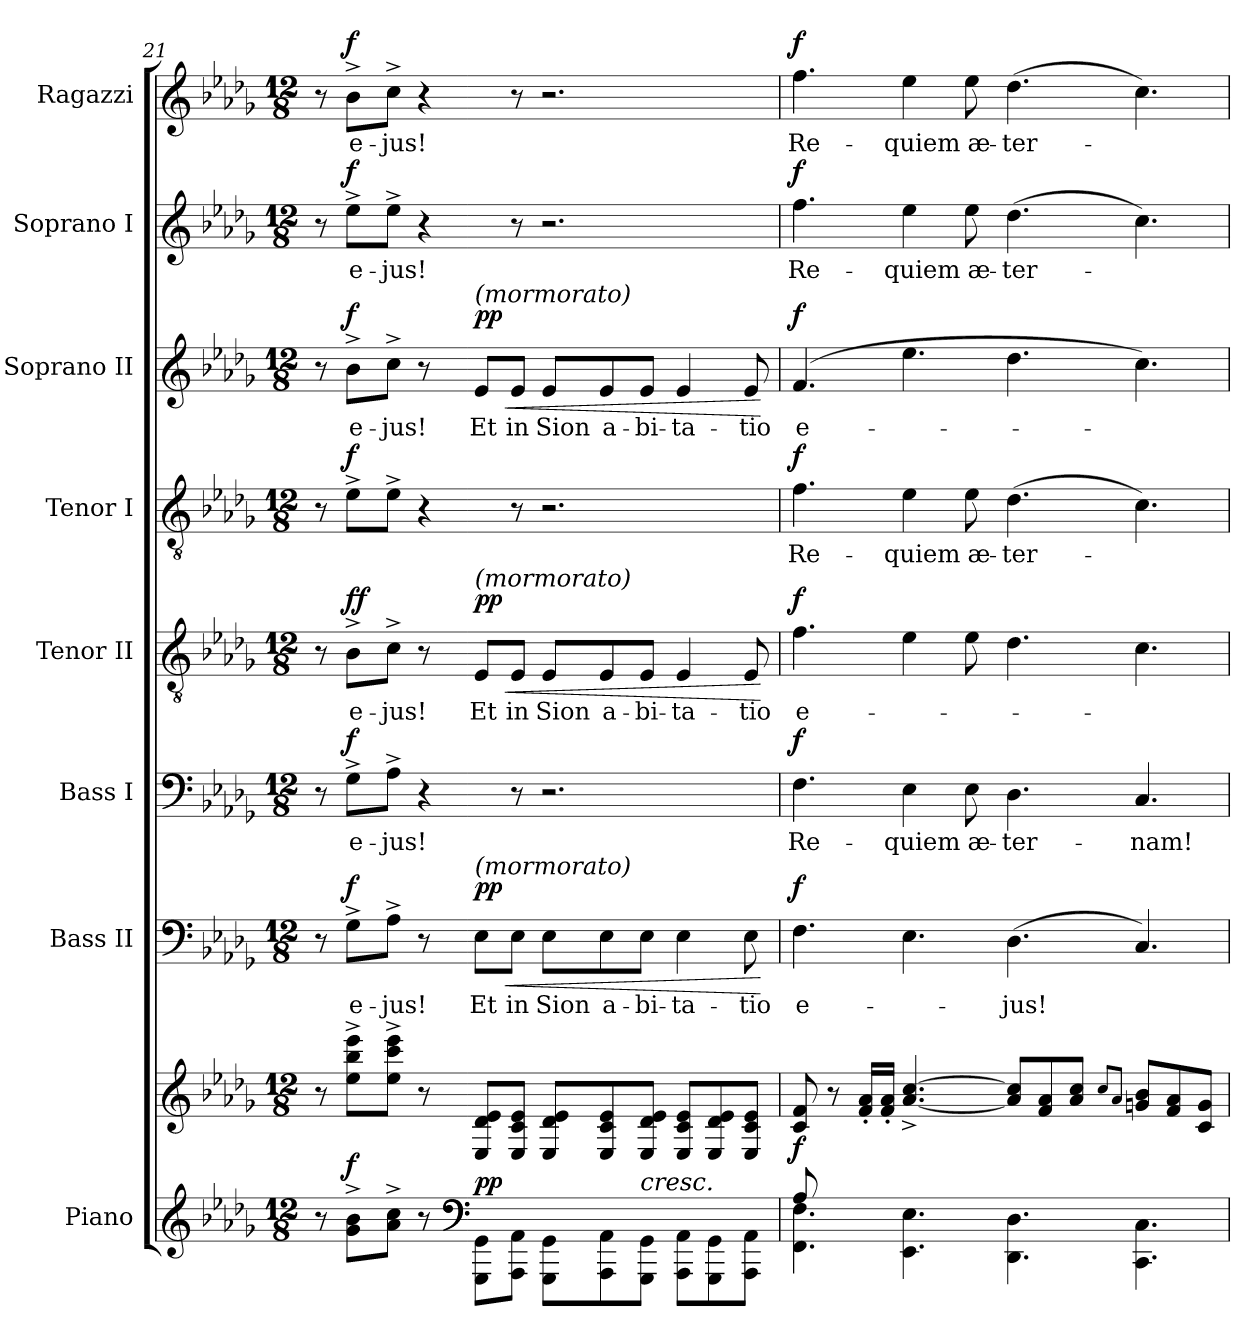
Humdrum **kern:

**kern	**kern	**dynam	**kern	**text	**dynam	**kern	**text	**dynam	**kern	**text	**dynam	**kern	**text	**dynam	**kern	**text	**dynam	**kern	**text	**dynam	**kern	**text	**dynam
*part8	*part8	*part8	*part7	*part7	*part7	*part6	*part6	*part6	*part5	*part5	*part5	*part4	*part4	*part4	*part3	*part3	*part3	*part2	*part2	*part2	*part1	*part1	*part1
*staff9	*staff8	*staff8/9	*staff7	*staff7	*staff7	*staff6	*staff6	*staff6	*staff5	*staff5	*staff5	*staff4	*staff4	*staff4	*staff3	*staff3	*staff3	*staff2	*staff2	*staff2	*staff1	*staff1	*staff1
*I"Piano	*	*	*I"Bass II	*	*	*I"Bass I	*	*	*I"Tenor II	*	*	*I"Tenor I	*	*	*I"Soprano II	*	*	*I"Soprano I	*	*	*I"Ragazzi	*	*
*I'Pno.	*	*	*I'B.II	*	*	*I'B.I	*	*	*I'T.II	*	*	*I'T.I	*	*	*I'S.II	*	*	*I'S.I	*	*	*I'Rzi.	*	*
*clefG2	*clefG2	*	*clefF4	*	*	*clefF4	*	*	*clefGv2	*	*	*clefGv2	*	*	*clefG2	*	*	*clefG2	*	*	*clefG2	*	*
*k[b-e-a-d-g-]	*k[b-e-a-d-g-]	*	*k[b-e-a-d-g-]	*	*	*k[b-e-a-d-g-]	*	*	*k[b-e-a-d-g-]	*	*	*k[b-e-a-d-g-]	*	*	*k[b-e-a-d-g-]	*	*	*k[b-e-a-d-g-]	*	*	*k[b-e-a-d-g-]	*	*
*M12/8	*M12/8	*	*M12/8	*	*	*M12/8	*	*	*M12/8	*	*	*M12/8	*	*	*M12/8	*	*	*M12/8	*	*	*M12/8	*	*
=21	=21	=21	=21	=21	=21	=21	=21	=21	=21	=21	=21	=21	=21	=21	=21	=21	=21	=21	=21	=21	=21	=21	=21
*^	*	*	*	*	*	*	*	*	*	*	*	*	*	*	*	*	*	*	*	*	*	*	*
2ryy	8r	8r	.	8r	.	.	8r	.	.	8r	.	.	8r	.	.	8r	.	.	8r	.	.	8r	.	.
!	!	!	!LO:DY:a=2	!	!LO:LY:b	!LO:DY:a	!	!LO:LY:b	!LO:DY:a	!	!LO:LY:b	!LO:DY:a	!	!	!	!	!LO:LY:b	!	!	!LO:LY:b	!	!	!LO:LY:b	!
!	!	!	!	!	!	!	!	!	!	!	!	!LO:DY:n=1:a	!	!	!LO:DY:a	!	!	!LO:DY:a	!	!	!LO:DY:a	!	!	!LO:DY:a
.	8g-\^ 8b-\^L	8ee-\^ 8bb-\^ 8eee-\^L	f	8G-^\L	e-	f	8G-^\L	e-	f	8B-^\L	e-	f f	8e-^\L	.	f	8b-^\L	e-	f	8ee-^\L	e-	f	8b-^\L	e-	f
!	!	!	!	!	!LO:LY:b	!	!	!LO:LY:b	!	!	!LO:LY:b	!	!	!	!	!	!LO:LY:b	!	!	!LO:LY:b	!	!	!LO:LY:b	!
.	8a-\^ 8cc\^J	8ee-\^ 8ccc\^ 8eee-\^J	.	8A-^\J	-jus!	.	8A-^\J	-jus!	.	8c^\J	-jus!	.	8e-^\J	.	.	8cc^\J	-jus!	.	8ee-^\J	-jus!	.	8cc^\J	-jus!	.
.	8r	8r	.	8r	.	.	4r	.	.	8r	.	.	4r	.	.	8r	.	.	4r	.	.	4r	.	.
*clefF4	*	*	*	*	*	*	*	*	*	*	*	*	*	*	*	*	*	*	*	*	*	*	*	*
!	!	!	!	!	!	!	!	!	!	!	!	!	!	!	!	!LO:TX:a:i:t=(mormorato)	!	!	!	!	!	!	!	!
!	!	!	!	!	!	!	!	!	!	!LO:TX:a:i:t=(mormorato)	!	!	!	!	!	!	!	!	!	!	!	!	!	!
!	!	!	!	!LO:TX:a:i:t=(mormorato)	!	!	!	!	!	!	!	!	!	!	!	!	!	!	!	!	!	!	!	!
!	!	!	!LO:DY:a=2	!	!LO:LY:b	!LO:HP:b	!	!	!	!	!LO:LY:b	!LO:HP:b	!	!	!	!	!LO:LY:b	!LO:HP:b	!	!	!	!	!	!
!	!	!	!	!	!	!LO:DY:n=1:a	!	!	!	!	!	!LO:DY:n=2:a	!	!	!	!	!	!LO:DY:n=1:a	!	!	!	!	!	!
8GGG-\ 8GG-\L	1ryy	8E-/ 8d-/ 8e-/L	pp	8E-\L	Et	< pp	.	.	.	8E-/L	Et	< pp	.	.	.	8e-/L	Et	< pp	.	.	.	.	.	.
!	!	!	!	!	!LO:LY:b	!	!	!	!	!	!LO:LY:b	!	!	!	!	!	!LO:LY:b	!	!	!	!	!	!	!
8AAA-\ 8AA-\J	.	8E-/ 8c/ 8e-/J	.	8E-\J	in	.	8r	.	.	8E-/J	in	.	8r	.	.	8e-/J	in	.	8r	.	.	8r	.	.
!	!	!	!	!	!LO:LY:b	!	!	!	!	!	!LO:LY:b	!	!	!	!	!	!LO:LY:b	!	!	!	!	!	!	!
8GGG-\ 8GG-\L	.	8E-/ 8d-/ 8e-/L	.	8E-\L	Sion	.	2.r	.	.	8E-/L	Sion	.	2.r	.	.	8e-/L	Sion	.	2.r	.	.	2.r	.	.
!	!	!	!	!	!LO:LY:b	!	!	!	!	!	!LO:LY:b	!	!	!	!	!	!LO:LY:b	!	!	!	!	!	!	!
8AAA-\ 8AA-\	.	8E-/ 8c/ 8e-/	.	8E-\	a-	.	.	.	.	8E-/	a-	.	.	.	.	8e-/	a-	.	.	.	.	.	.	.
!LO:TX:a:i:t=cresc.	!	!	!	!	!	!	!	!	!	!	!	!	!	!	!	!	!	!	!	!	!	!	!	!
!	!	!	!	!	!LO:LY:b	!	!	!	!	!	!LO:LY:b	!	!	!	!	!	!LO:LY:b	!	!	!	!	!	!	!
8GGG-\ 8GG-\J	.	8E-/ 8d-/ 8e-/J	.	8E-\J	-bi-	.	.	.	.	8E-/J	-bi-	.	.	.	.	8e-/J	-bi-	.	.	.	.	.	.	.
!	!	!	!	!	!LO:LY:b	!	!	!	!	!	!LO:LY:b	!	!	!	!	!	!LO:LY:b	!	!	!	!	!	!	!
8AAA-\ 8AA-\L	.	8E-/ 8c/ 8e-/L	.	4E-\	-ta-	.	.	.	.	4E-/	-ta-	.	.	.	.	4e-/	-ta-	.	.	.	.	.	.	.
8GGG-\ 8GG-\	.	8E-/ 8d-/ 8e-/	.	.	.	.	.	.	.	.	.	.	.	.	.	.	.	.	.	.	.	.	.	.
!	!	!	!	!	!LO:LY:b	!	!	!	!	!	!LO:LY:b	!	!	!	!	!	!LO:LY:b	!	!	!	!	!	!	!
8AAA-\ 8AA-\J	.	8E-/ 8c/ 8e-/J	.	8E-\	-tio	.	.	.	.	8E-/	-tio	.	.	.	.	8e-/	-tio	.	.	.	.	.	.	.
*v	*v	*	*	*	*	*	*	*	*	*	*	*	*	*	*	*	*	*	*	*	*	*	*	*
.	.	.	.	.	[	.	.	.	.	.	[	.	.	.	.	.	[	.	.	.	.	.	.
!!LO:PB:g=z
=22	=22	=22	=22	=22	=22	=22	=22	=22	=22	=22	=22	=22	=22	=22	=22	=22	=22	=22	=22	=22	=22	=22	=22
*^	*	*	*	*	*	*	*	*	*	*	*	*	*	*	*	*	*	*	*	*	*	*	*
!	!	!	!LO:DY:a=2	!	!LO:LY:b	!LO:DY:a	!	!LO:LY:b	!LO:DY:a	!	!LO:LY:b	!LO:DY:a	!	!LO:LY:b	!LO:DY:a	!	!LO:LY:b	!LO:DY:a	!	!LO:LY:b	!LO:DY:a	!	!LO:LY:b	!LO:DY:a
8A-/	4.FF\ 4.F\	8c/ 8f/	f	4.F\	e-	f	4.F\	Re-	f	4.f\	e-	f	4.f\	Re-	f	(>4.f/	e-	f	4.ff\	Re-	f	4.ff\	Re-	f
8ryy	.	8r	.	.	.	.	.	.	.	.	.	.	.	.	.	.	.	.	.	.	.	.	.	.
4ryy	.	16f/' 16a-/'LL	.	.	.	.	.	.	.	.	.	.	.	.	.	.	.	.	.	.	.	.	.	.
.	.	16f/' 16a-/'JJ	.	.	.	.	.	.	.	.	.	.	.	.	.	.	.	.	.	.	.	.	.	.
!	!	!	!	!	!	!	!	!LO:LY:b	!	!	!	!	!	!LO:LY:b	!	!	!	!	!	!LO:LY:b	!	!	!LO:LY:b	!
.	4.EE-\ 4.E-\	[4.a-/^ [4.cc/^	.	4.E-\	.	.	4E-\	-quiem	.	4e-\	.	.	4e-\	-quiem	.	4.ee-\	.	.	4ee-\	-quiem	.	4ee-\	-quiem	.
1ryy	.	.	.	.	.	.	.	.	.	.	.	.	.	.	.	.	.	.	.	.	.	.	.	.
!	!	!	!	!	!	!	!	!LO:LY:b	!	!	!	!	!	!LO:LY:b	!	!	!	!	!	!LO:LY:b	!	!	!LO:LY:b	!
.	.	.	.	.	.	.	8E-\	æ-	.	8e-\	.	.	8e-\	æ-	.	.	.	.	8ee-\	æ-	.	8ee-\	æ-	.
!	!	!	!	!	!LO:LY:b	!	!	!LO:LY:b	!	!	!	!	!	!LO:LY:b	!	!	!	!	!	!LO:LY:b	!	!	!LO:LY:b	!
.	4.DD-\ 4.D-\	8a-/] 8cc/]L	.	(>4.D-\	jus!	.	4.D-\	-ter-	.	4.d-\	.	.	(>4.d-\	-ter-	.	4.dd-\	.	.	(>4.dd-\	-ter-	.	(>4.dd-\	-ter-	.
.	.	8f/ 8a-/	.	.	.	.	.	.	.	.	.	.	.	.	.	.	.	.	.	.	.	.	.	.
.	.	8a-/ 8cc/J	.	.	.	.	.	.	.	.	.	.	.	.	.	.	.	.	.	.	.	.	.	.
.	.	8qcc/L	.	.	.	.	.	.	.	.	.	.	.	.	.	.	.	.	.	.	.	.	.	.
.	.	8qa-/J	.	.	.	.	.	.	.	.	.	.	.	.	.	.	.	.	.	.	.	.	.	.
!	!	!	!	!	!	!	!	!LO:LY:b	!	!	!	!	!	!	!	!	!	!	!	!	!	!	!	!
.	4.CC\ 4.C\	8gn/ 8b-/L	.	4.C/)	.	.	4.C/	-nam!	.	4.c\	.	.	4.c\)	.	.	4.cc\)	.	.	4.cc\)	.	.	4.cc\)	.	.
.	.	8f/ 8a-/	.	.	.	.	.	.	.	.	.	.	.	.	.	.	.	.	.	.	.	.	.	.
.	.	8c/ 8g/J	.	.	.	.	.	.	.	.	.	.	.	.	.	.	.	.	.	.	.	.	.	.
*v	*v	*	*	*	*	*	*	*	*	*	*	*	*	*	*	*	*	*	*	*	*	*	*	*
=	=	=	=	=	=	=	=	=	=	=	=	=	=	=	=	=	=	=	=	=	=	=	=
*-	*-	*-	*-	*-	*-	*-	*-	*-	*-	*-	*-	*-	*-	*-	*-	*-	*-	*-	*-	*-	*-	*-	*-
